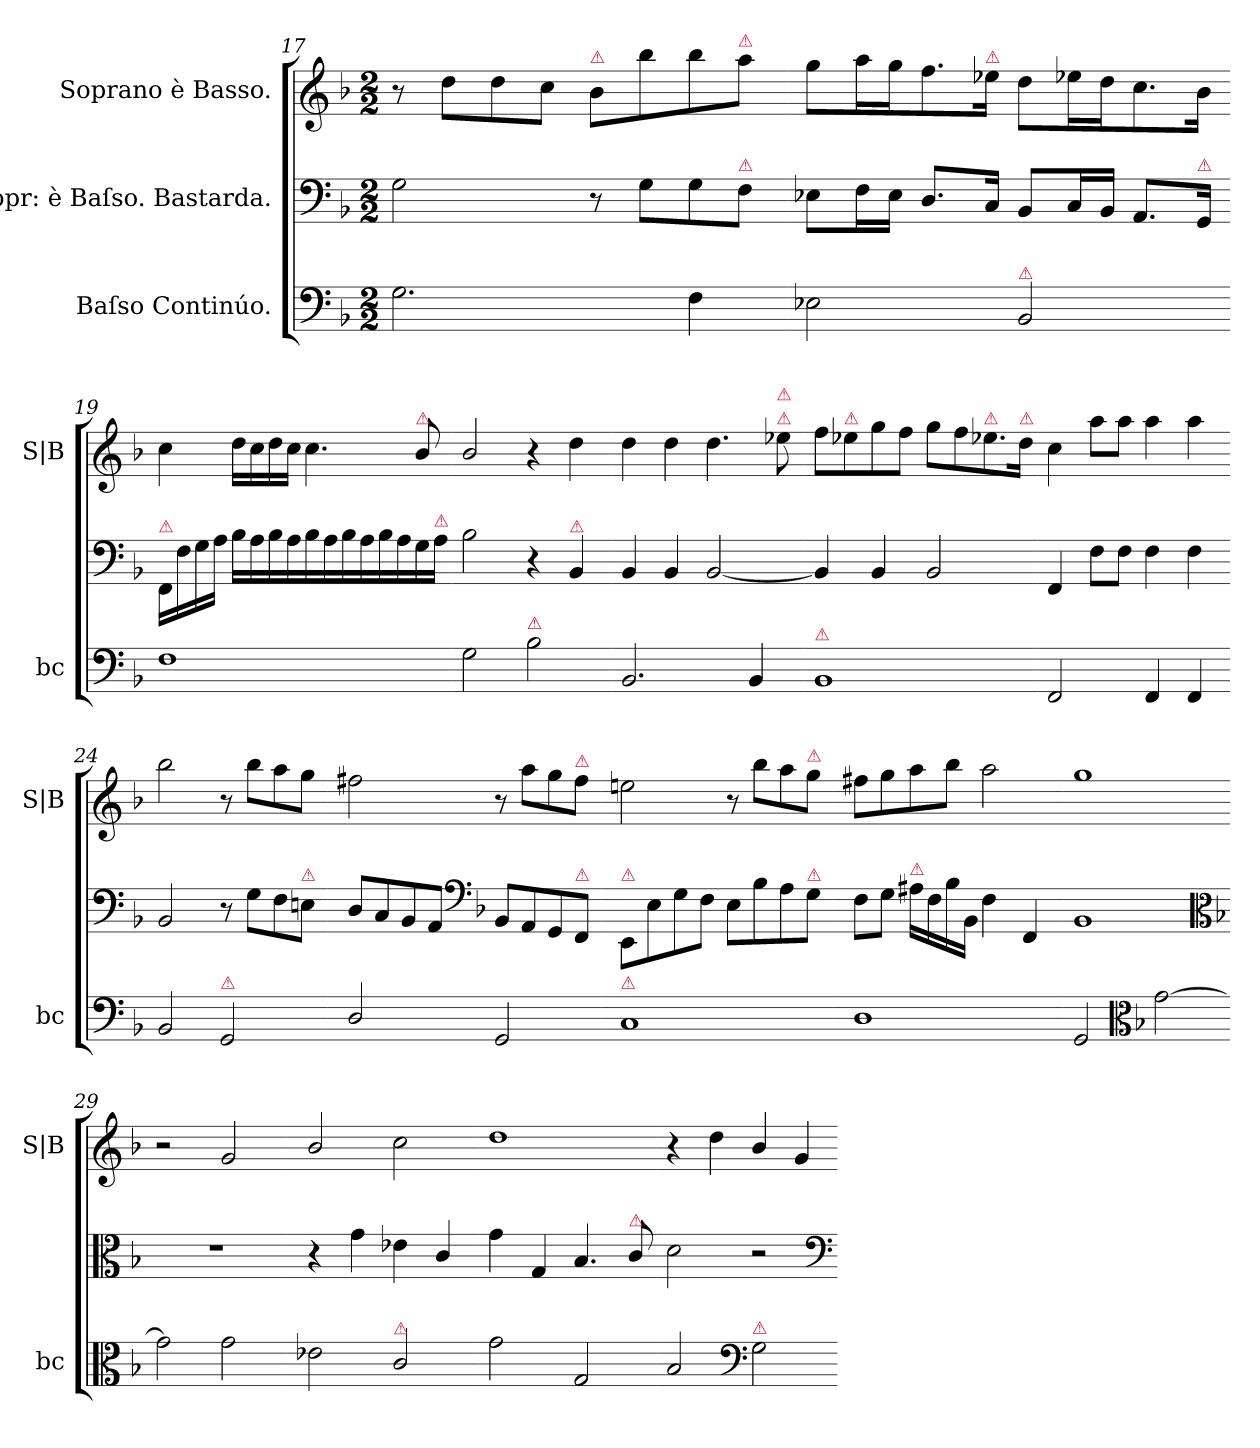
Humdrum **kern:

**kern	**kern	**kern
*part3	*part2	*part1
*staff3	*staff2	*staff1
*I"Baſso Continúo.	*I"Sopr: è Baſso. Bastarda.	*I"Soprano è Basso.
*I'bc	*	*I'S|B
*clefF4	*clefF4	*clefG2
*k[b-]	*k[b-]	*k[b-]
*M2/2	*M2/2	*M2/2
=17	=17	=17
2.G\	2G\	8r
.	.	8dd\L
.	.	8dd\
.	.	8cc\J
!	!	!LO:TX:a:color=crimson:t=⚠
.	8r	8b-/L
.	8G\L	8bb-\
4F\	8G\	8bb-\
!	!	!LO:TX:a:color=crimson:t=⚠
!	!LO:TX:a:color=crimson:t=⚠	!
.	8F\J	8aa\J
=18-	=18-	=18-
2E-X\	8E-X\L	8gg\L
.	16F\L	16aa\L
.	16E-\JJ	16gg\J
.	8.D/L	8.ff\
!	!	!LO:TX:a:color=crimson:t=⚠
.	16C/Jk	16ee-X\Jk
!LO:TX:a:color=crimson:t=⚠	!	!
2BB-/	8BB-/L	8dd\L
.	16C/L	16ee-X\L
.	16BB-/JJ	16dd\J
.	8.AA/L	8.cc\
!	!LO:TX:a:color=crimson:t=⚠	!
.	16GG/Jk	16b-\Jk
=19-	=19-	=19-
!	!LO:TX:a:color=crimson:t=⚠	!
1F	16FF/LL	4cc\
.	16F\	.
.	16G\	.
.	16A\JJ	.
.	16B-\LL	16dd\LL
.	16A\	16cc\
.	16B-\	16dd\
.	16A\	16cc\JJ
.	16B-\	4.cc\
.	16A\	.
.	16B-\	.
.	16A\	.
.	16B-\	.
.	16A\	.
!	!	!LO:TX:a:color=crimson:t=⚠
.	16G\	8b-/
!	!LO:TX:a:color=crimson:t=⚠	!
.	16A\JJ	.
=20-	=20-	=20-
2G\	2B-\	2b-/
!LO:TX:a:color=crimson:t=⚠	!	!
2B-\	4r	4r
!	!LO:TX:a:color=crimson:t=⚠	!
.	4BB-/	4dd\
=21-	=21-	=21-
2.BB-/	4BB-/	4dd\
.	4BB-/	4dd\
.	[2BB-/	4.dd\
4BB-/	.	.
!	!	!LO:TX:a:color=crimson:t=⚠
!	!	!LO:TX:a:color=crimson:t=⚠
.	.	8ee-X\
=22-	=22-	=22-
!LO:TX:a:color=crimson:t=⚠	!	!
1BB-	4BB-/]	8ff\L
!	!	!LO:TX:a:color=crimson:t=⚠
.	.	8ee-X\
.	4BB-/	8gg\
.	.	8ff\J
.	2BB-/	8gg\L
.	.	8ff\
!	!	!LO:TX:a:color=crimson:t=⚠
.	.	8.ee-X\
!	!	!LO:TX:a:color=crimson:t=⚠
.	.	16dd\Jk
=23-	=23-	=23-
2FF/	4FF/	4cc\
.	8F\L	8aa\L
.	8F\J	8aa\J
4FF/	4F\	4aa\
4FF/	4F\	4aa\
=24-	=24-	=24-
2BB-/	2BB-/	2bb-\
!LO:TX:a:color=crimson:t=⚠	!	!
2GG/	8r	8r
.	8G\L	8bb-\L
.	8F\	8aa\
!	!LO:TX:a:color=crimson:t=⚠	!
.	8En\J	8gg\J
=25-	=25-	=25-
2D/	8D/L	2ff#X\
.	8C/	.
.	8BB-/	.
.	8AA/J	.
*	*clefF5	*
*	*k[b-]	*
2GG/	8GG/L	8r
.	8FF/	8aa\L
.	8EE/	8gg\
!	!	!LO:TX:a:color=crimson:t=⚠
!	!LO:TX:a:color=crimson:t=⚠	!
.	8DD/J	8ff#\J
=26-	=26-	=26-
!	!LO:TX:a:color=crimson:t=⚠	!
!LO:TX:a:color=crimson:t=⚠	!	!
1C	8CC/L	2een\
.	8C\	.
.	8E\	.
.	8D\J	.
.	8C\L	8r
.	8G\	8bb-\L
.	8F\	8aa\
!	!	!LO:TX:a:color=crimson:t=⚠
!	!LO:TX:a:color=crimson:t=⚠	!
.	8E\J	8gg\J
=27-	=27-	=27-
1D	8D\L	8ff#X\L
.	8E\J	8gg\
!	!LO:TX:a:color=crimson:t=⚠	!
.	16F#X\LL	8aa\
.	16D\	.
.	16G\	8bb-\J
.	16GG/JJ	.
.	4D\	2aa\
.	4DD/	.
=28-	=28-	=28-
2GG/	1GG	1gg
*clefC3	*	*
*k[b-]	*	*
[2g\	.	.
*	*clefC3	*
*	*k[b-]	*
=29-	=29-	=29-
2g\]	1r	2r
2g\	.	2g/
=30-	=30-	=30-
2e-X\	4r	2b-/
.	4g\	.
!LO:TX:a:color=crimson:t=⚠	!	!
2c/	4e-X\	2cc\
.	4c/	.
=31-	=31-	=31-
2g\	4g\	1dd
.	4G/	.
2G/	4.B-/	.
!	!LO:TX:a:color=crimson:t=⚠	!
.	8c/	.
=32-	=32-	=32-
2B-/	2d\	4r
.	.	4dd\
*clefF4	*	*
!LO:TX:a:color=crimson:t=⚠	!	!
2G\	2r	4b-/
.	.	4g/
*	*clefF4	*
=-	=-	=-
*-	*-	*-
